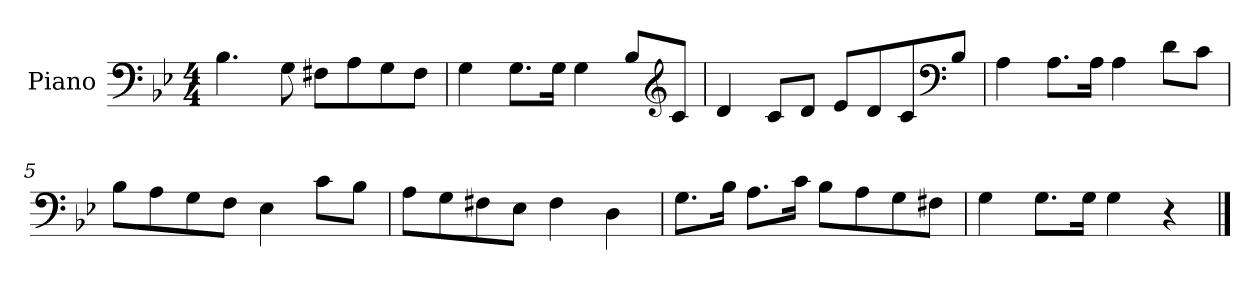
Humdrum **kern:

**kern
*part1
*staff1
*I"Piano
*I'Pno.
*clefF4
*k[b-e-]
*M4/4
*MM120
=1
4.B-\
8G\
8F#X\L
8A\
8G\
8F#\J
=2
4G\
8.G\L
16G\Jk
4G\
8B-/L
*clefG2
8c/J
=3
4d/
8c/L
8d/J
8e-/L
8d/
8c/
*clefF4
8B-/J
=4
4A\
8.A\L
16A\Jk
4A\
8d\L
8c\J
=5
8B-\L
8A\
8G\
8F\J
4E-\
8c\L
8B-\J
!!LO:LB:g=z
=6
8A\L
8G\
8F#X\
8E-\J
4F#\
4D\
=7
8.G\L
16B-\Jk
8.A\L
16c\Jk
8B-\L
8A\
8G\
8F#X\J
=8
4G\
8.G\L
16G\Jk
4G\
4r
==
*-
